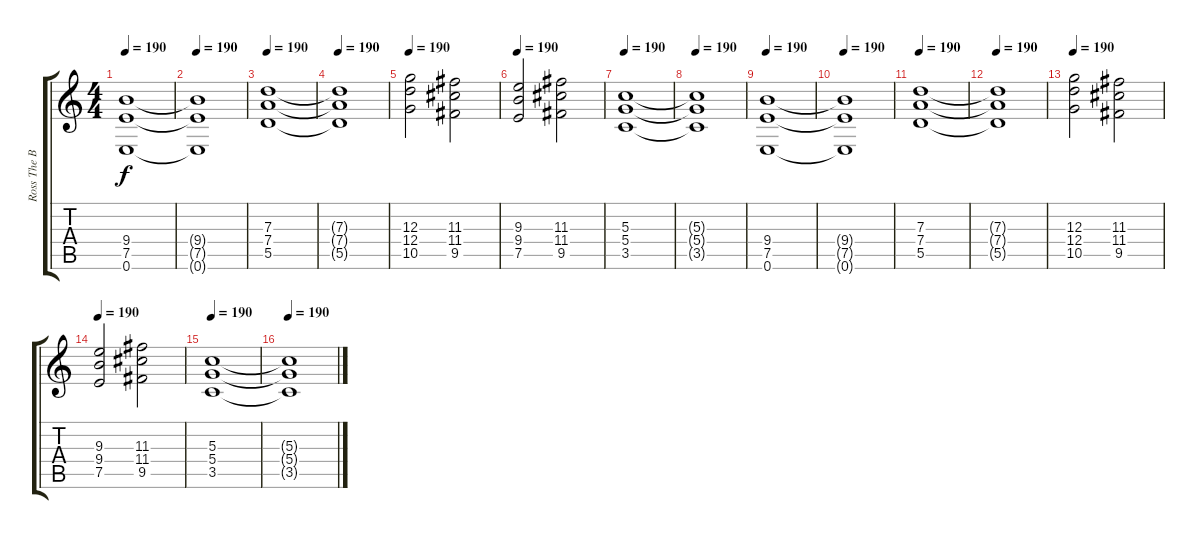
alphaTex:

\track ("Ross The Boss Intro" "Ross The B") {instrument distortionguitar}
\staff {score tabs}
\tuning (E4 B3 G3 D3 A2 E2) {hide}
\ts (4 4)
\tempo 190
\clef g2
\ks c
(9.4 7.5 0.6).1{dy f} |
\tempo 190
(9.4{t} 7.5{t} 0.6{t}).1 |
\tempo 190
(7.3 7.4 5.5).1 |
\tempo 190
(7.3{t} 7.4{t} 5.5{t}).1 |
\tempo 190
(12.3 12.4 10.5).2 (11.3 11.4 9.5).2 |
\tempo 190
(9.3 9.4 7.5).2 (11.3 11.4 9.5).2 |
\tempo 190
(5.3 5.4 3.5).1 |
\tempo 190
(5.3{t} 5.4{t} 3.5{t}).1 |
\tempo 190
(9.4 7.5 0.6).1 |
\tempo 190
(9.4{t} 7.5{t} 0.6{t}).1 |
\tempo 190
(7.3 7.4 5.5).1 |
\tempo 190
(7.3{t} 7.4{t} 5.5{t}).1 |
\tempo 190
(12.3 12.4 10.5).2 (11.3 11.4 9.5).2 |
\tempo 190
(9.3 9.4 7.5).2 (11.3 11.4 9.5).2 |
\tempo 190
(5.3 5.4 3.5).1 |
\tempo 190
(5.3{t} 5.4{t} 3.5{t}).1
